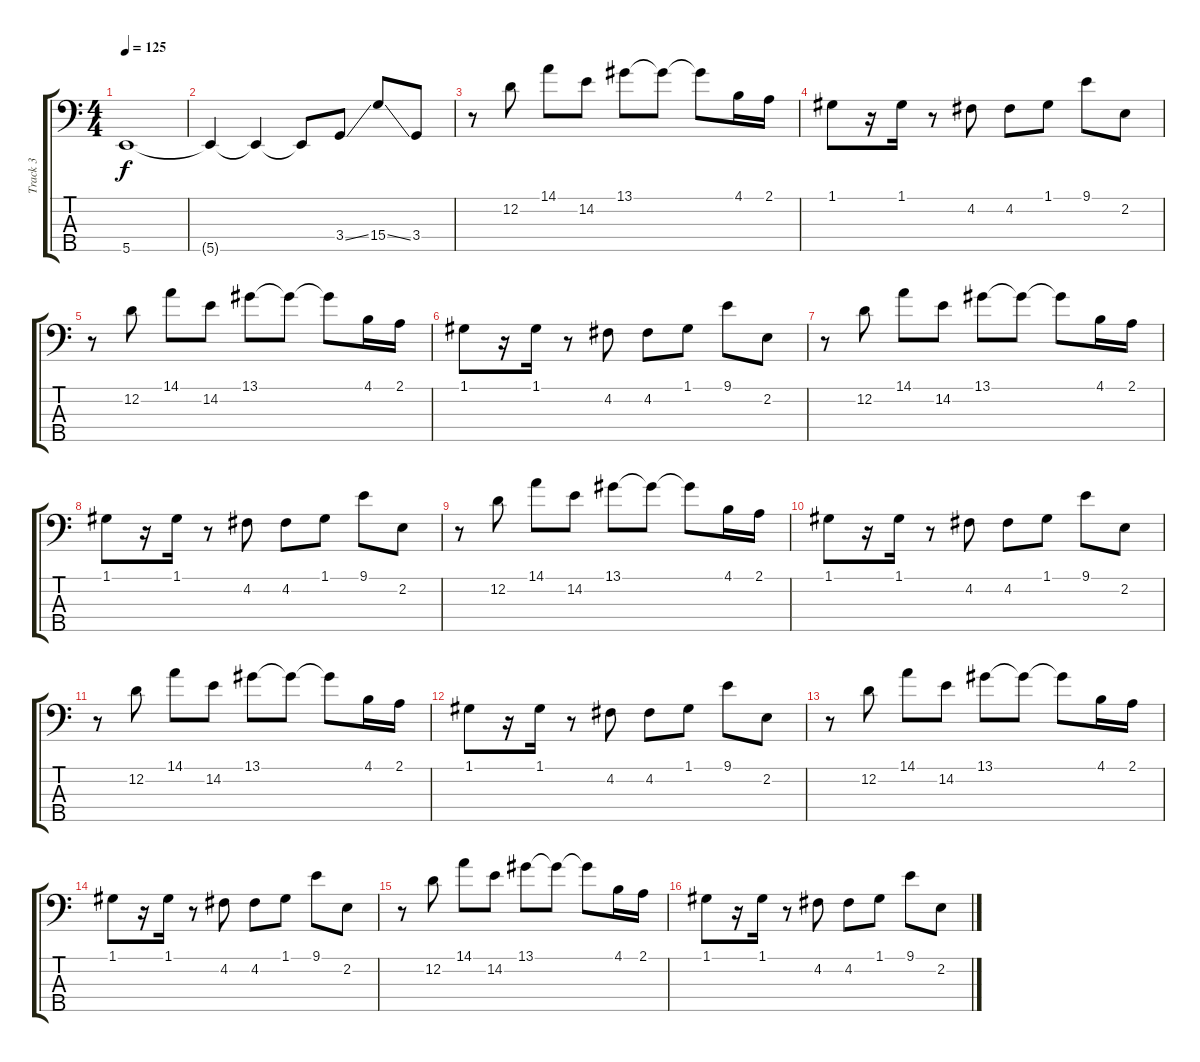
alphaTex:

\track ("Track 3" "Track 3") {instrument electricbassfinger}
\staff {score tabs}
\tuning (G2 D2 A1 E1 B0) {hide}
\ts (4 4)
\tempo 125
\clef f4
\ks c
5.5{t}.1{dy f} |
5.5{t}.4 5.5{t}.4 5.5{t}.8 3.4{ss}.8 15.4{ss}.8 3.4.8 |
r.8 12.2.8 14.1.8 14.2.8 13.1.8 13.1{t}.8 13.1{t}.8 4.1.16 2.1.16 |
1.1.8 r.16 1.1.16 r.8 4.2.8 4.2.8 1.1.8 9.1.8 2.2.8 |
r.8 12.2.8 14.1.8 14.2.8 13.1.8 13.1{t}.8 13.1{t}.8 4.1.16 2.1.16 |
1.1.8 r.16 1.1.16 r.8 4.2.8 4.2.8 1.1.8 9.1.8 2.2.8 |
r.8 12.2.8 14.1.8 14.2.8 13.1.8 13.1{t}.8 13.1{t}.8 4.1.16 2.1.16 |
1.1.8 r.16 1.1.16 r.8 4.2.8 4.2.8 1.1.8 9.1.8 2.2.8 |
r.8 12.2.8 14.1.8 14.2.8 13.1.8 13.1{t}.8 13.1{t}.8 4.1.16 2.1.16 |
1.1.8 r.16 1.1.16 r.8 4.2.8 4.2.8 1.1.8 9.1.8 2.2.8 |
r.8 12.2.8 14.1.8 14.2.8 13.1.8 13.1{t}.8 13.1{t}.8 4.1.16 2.1.16 |
1.1.8 r.16 1.1.16 r.8 4.2.8 4.2.8 1.1.8 9.1.8 2.2.8 |
r.8 12.2.8 14.1.8 14.2.8 13.1.8 13.1{t}.8 13.1{t}.8 4.1.16 2.1.16 |
1.1.8 r.16 1.1.16 r.8 4.2.8 4.2.8 1.1.8 9.1.8 2.2.8 |
r.8 12.2.8 14.1.8 14.2.8 13.1.8 13.1{t}.8 13.1{t}.8 4.1.16 2.1.16 |
1.1.8 r.16 1.1.16 r.8 4.2.8 4.2.8 1.1.8 9.1.8 2.2.8
